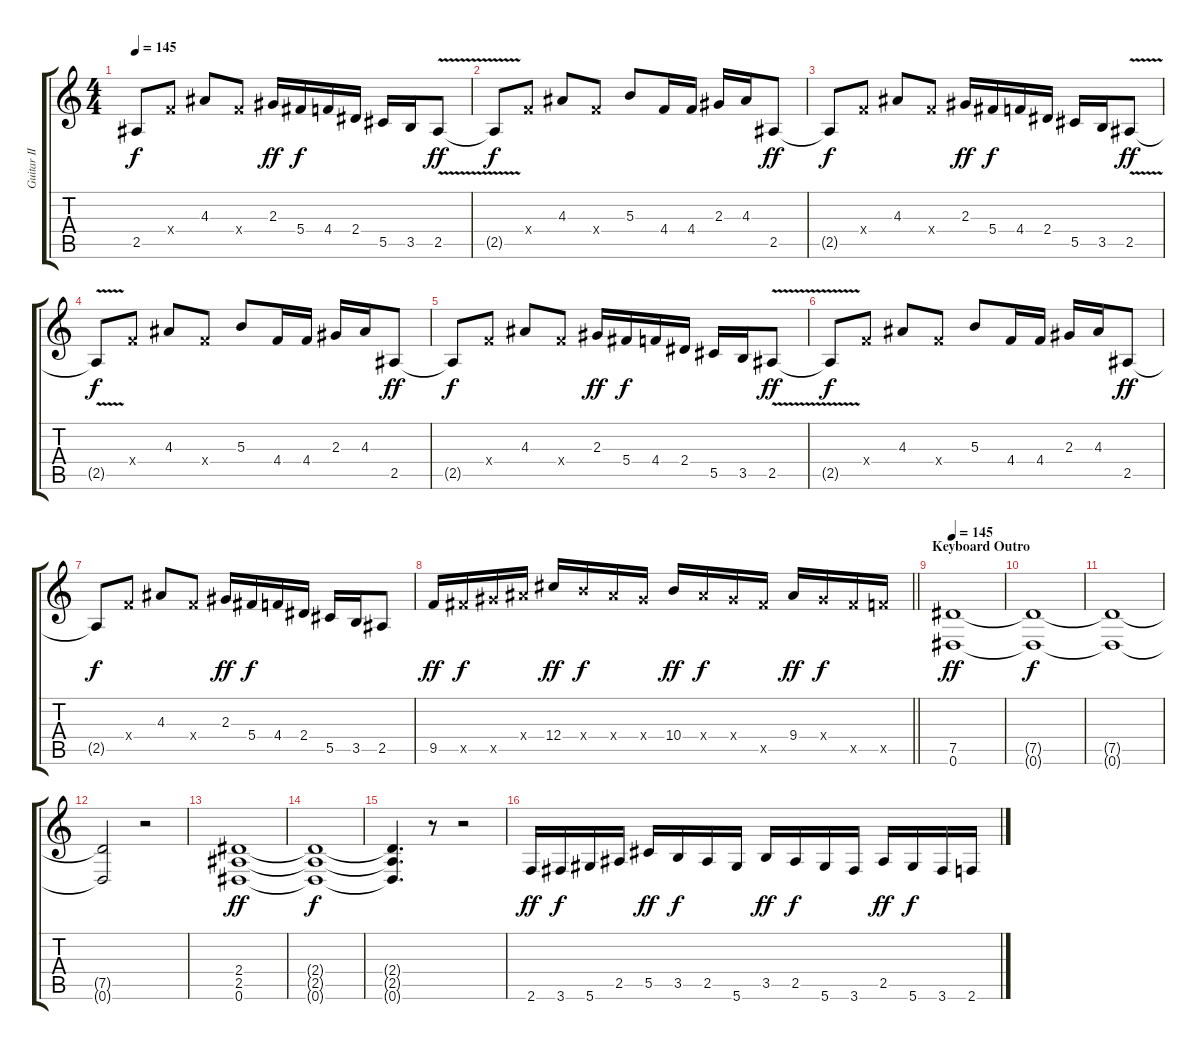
\track ("Guitar II" "Guitar II") {instrument overdrivenguitar}
\staff {score tabs}
\tuning (Eb4 Bb3 Gb3 Db3 Ab2 Eb2) {hide}
\ts (4 4)
\tempo 145
\clef g2
\ks c
2.5{t}.8{dy f} 4.4{x}.8 4.3.8 4.4{x}.8 2.3.16{dy ff} 5.4.16{dy f} 4.4.16 2.4.16 5.5.16 3.5.16 2.5{v}.8{dy ff} |
2.5{t}.8{dy f} 4.4{x}.8 4.3.8 4.4{x}.8 5.3.8 4.4.16 4.4.16 2.3.16 4.3.16 2.5.8{dy ff} |
2.5{t}.8{dy f} 4.4{x}.8 4.3.8 4.4{x}.8 2.3.16{dy ff} 5.4.16{dy f} 4.4.16 2.4.16 5.5.16 3.5.16 2.5{v}.8{dy ff} |
2.5{t}.8{dy f} 4.4{x}.8 4.3.8 4.4{x}.8 5.3.8 4.4.16 4.4.16 2.3.16 4.3.16 2.5.8{dy ff} |
2.5{t}.8{dy f} 4.4{x}.8 4.3.8 4.4{x}.8 2.3.16{dy ff} 5.4.16{dy f} 4.4.16 2.4.16 5.5.16 3.5.16 2.5{v}.8{dy ff} |
2.5{t}.8{dy f} 4.4{x}.8 4.3.8 4.4{x}.8 5.3.8 4.4.16 4.4.16 2.3.16 4.3.16 2.5.8{dy ff} |
2.5{t}.8{dy f} 4.4{x}.8 4.3.8 4.4{x}.8 2.3.16{dy ff} 5.4.16{dy f} 4.4.16 2.4.16 5.5.16 3.5.16 2.5.8 |
\barLineRight lightlight
9.5.16{dy ff} 10.5{x}.16{dy f} 12.5{x}.16 9.4{x}.16 12.4.16{dy ff} 10.4{x}.16{dy f} 9.4{x}.16 7.4{x}.16 10.4.16{dy ff} 9.4{x}.16{dy f} 7.4{x}.16 10.5{x}.16 9.4.16{dy ff} 7.4{x}.16{dy f} 10.5{x}.16 9.5{x}.16 |
\section ("" "Keyboard Outro")
\tempo 145
(7.5 0.6).1{dy ff} |
(7.5{t} 0.6{t}).1{dy f} |
(7.5{t} 0.6{t}).1 |
(7.5{t} 0.6{t}).2 r.2 |
(2.4 2.5 0.6).1{dy ff} |
(2.4{t} 2.5{t} 0.6{t}).1{dy f} |
(2.4{t} 2.5{t} 0.6{t}).4{d} r.8 r.2 |
2.6.16{dy ff} 3.6.16{dy f} 5.6.16 2.5.16 5.5.16{dy ff} 3.5.16{dy f} 2.5.16 5.6.16 3.5.16{dy ff} 2.5.16{dy f} 5.6.16 3.6.16 2.5.16{dy ff} 5.6.16{dy f} 3.6.16 2.6.16
